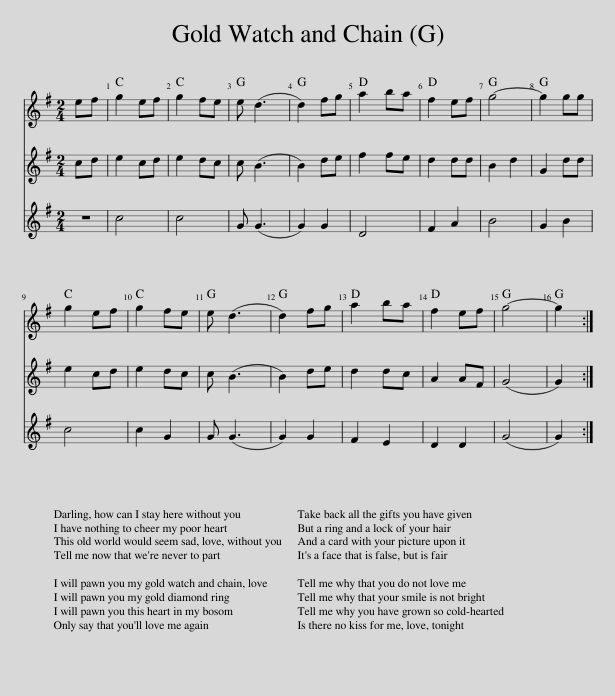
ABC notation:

X:1
%%score 1 2 3
L:1/8
M:2/4
I:linebreak $
K:G
V:1 treble
V:2 treble
V:3 treble
V:1
 ef | g2 ef | g2 fe | e (d3 | d2) fg | %5
 a2 ba | f2 ef | g4- | g2 gg |$ g2 ef | %10
 g2 fe | e (d3 | d2) fg | a2 ba | f2 ef | %15
 g4- | g2 :| %17
V:2
 cd | e2 cd | e2 dc | c (B3 | B2) de | %5
 f2 fe | d2 dd | B2 d2 | G2 dd |$ e2 cd | %10
 e2 dc | c (B3 | B2) de | d2 dc | A2 AF | %15
 (G4 | G2) :| %17
V:3
 z2 | c4 | c4 | G (G3 | G2) G2 | %5
 D4 | F2 A2 | B4 | G2 B2 |$ c4 | %10
 c2 G2 | G (G3 | G2) G2 | F2 E2 | D2 D2 | %15
 (G4 | G2) :| %17
